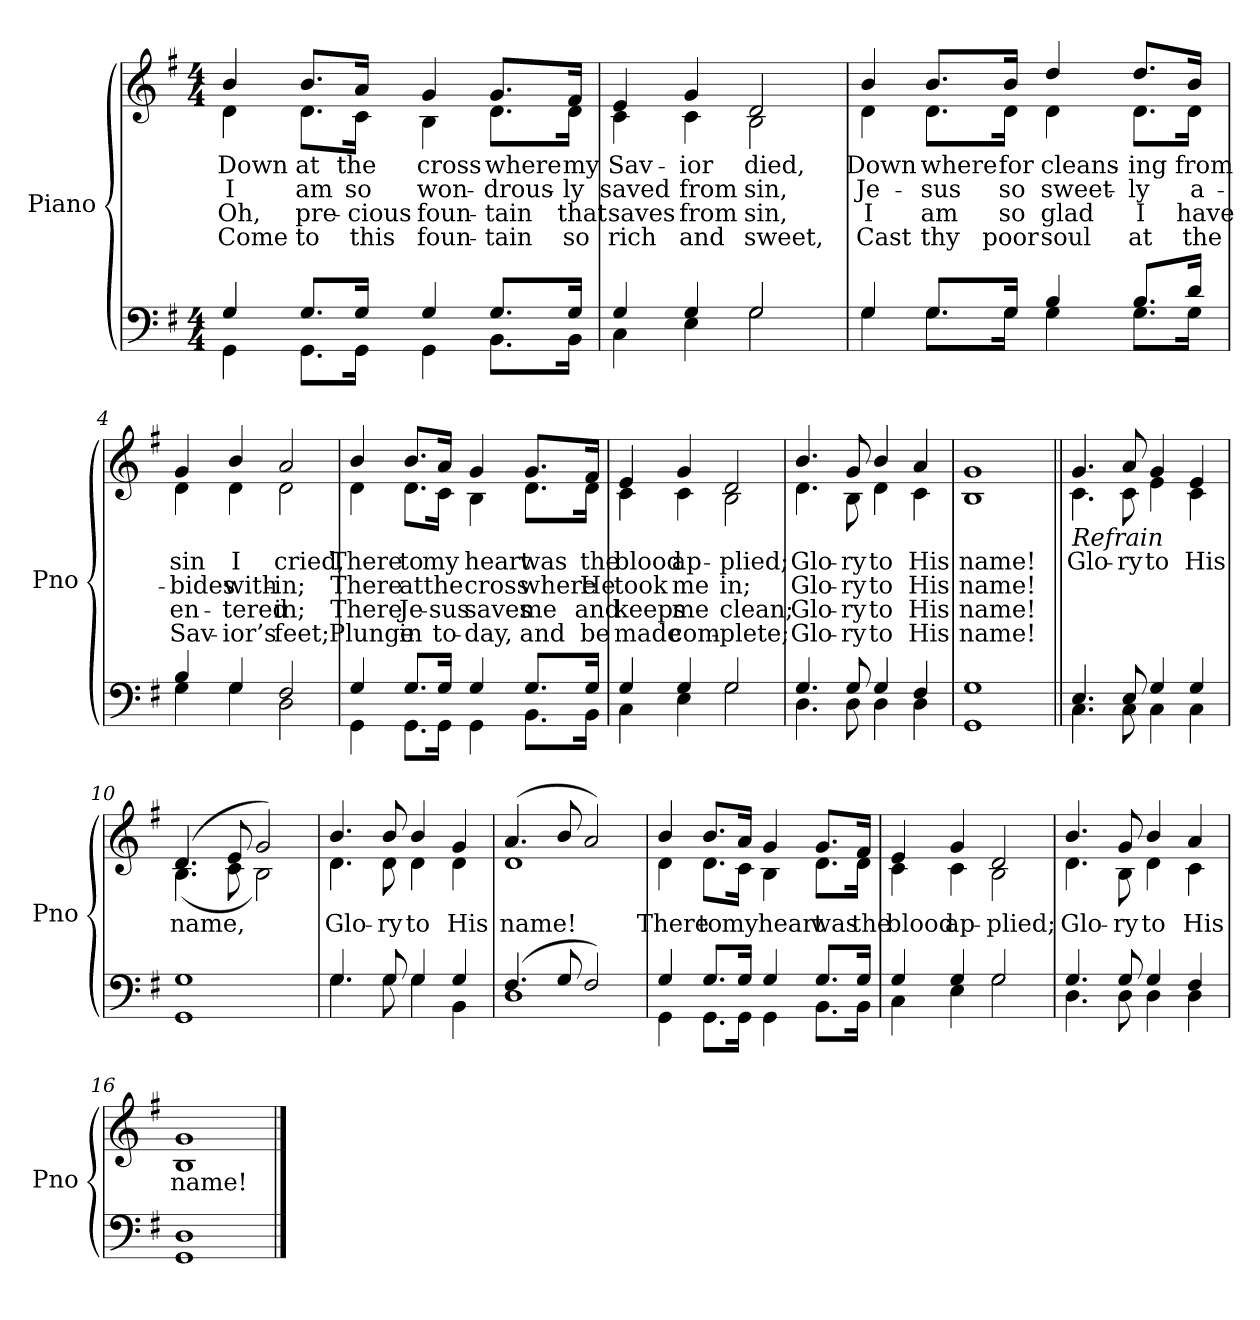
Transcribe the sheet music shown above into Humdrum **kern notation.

**kern	**kern	**text	**text	**text	**text
*part2	*part1	*part1	*part1	*part1	*part1
*staff2	*staff1	*staff1	*staff1	*staff1	*staff1
*I"Piano	*I"Piano	*	*	*	*
*I'Pno	*I'Pno	*	*	*	*
*clefF4	*clefG2	*	*	*	*
*k[f#]	*k[f#]	*	*	*	*
*M4/4	*M4/4	*	*	*	*
=1	=1	=1	=1	=1	=1
*^	*	*	*	*	*
!	!	!LO:TX:b:i:t=Verse	!	!	!	!
!	!	!	!LO:LY:b	!LO:LY:b	!LO:LY:b	!LO:LY:b
*	*	*^	*	*	*	*
4G/	4GG\	4b/	4d\	Down	I	Oh,	Come
!	!	!	!	!LO:LY:b	!LO:LY:b	!LO:LY:b	!LO:LY:b
8.G/L	8.GG\L	8.b/L	8.d\L	at	am	pre-	to
!	!	!	!	!LO:LY:b	!LO:LY:b	!LO:LY:b	!LO:LY:b
16G/Jk	16GG\Jk	16a/Jk	16c\Jk	the	so	-cious	this
!	!	!	!	!LO:LY:b	!LO:LY:b	!LO:LY:b	!LO:LY:b
4G/	4GG\	4g/	4B\	cross	won-	foun-	foun-
!	!	!	!	!LO:LY:b	!LO:LY:b	!LO:LY:b	!LO:LY:b
8.G/L	8.BB\L	8.g/L	8.d\L	where	-drous-	-tain	-tain
!	!	!	!	!LO:LY:b	!LO:LY:b	!LO:LY:b	!LO:LY:b
16G/Jk	16BB\Jk	16f#/Jk	16d\Jk	my	-ly	that	so
=2	=2	=2	=2	=2	=2	=2	=2
!	!	!	!	!LO:LY:b	!LO:LY:b	!LO:LY:b	!LO:LY:b
4G/	4C\	4e/	4c\	Sav-	saved	saves	rich
!	!	!	!	!LO:LY:b	!LO:LY:b	!LO:LY:b	!LO:LY:b
4G/	4E\	4g/	4c\	-ior	from	from	and
!	!	!	!	!LO:LY:b	!LO:LY:b	!LO:LY:b	!LO:LY:b
2G/	2G\	2d/	2B\	died,	sin,	sin,	sweet,
!!LO:LB:g=z	!!
=3	=3	=3	=3	=3	=3	=3	=3
!	!	!	!	!LO:LY:b	!LO:LY:b	!LO:LY:b	!LO:LY:b
4G/	4G\	4b/	4d\	Down	Je-	I	Cast
!	!	!	!	!LO:LY:b	!LO:LY:b	!LO:LY:b	!LO:LY:b
8.G/L	8.G\L	8.b/L	8.d\L	where	-sus	am	thy
!	!	!	!	!LO:LY:b	!LO:LY:b	!LO:LY:b	!LO:LY:b
16G/Jk	16G\Jk	16b/Jk	16d\Jk	for	so	so	poor
!	!	!	!	!LO:LY:b	!LO:LY:b	!LO:LY:b	!LO:LY:b
4B/	4G\	4dd/	4d\	cleans-	sweet-	glad	soul
!	!	!	!	!LO:LY:b	!LO:LY:b	!LO:LY:b	!LO:LY:b
8.B/L	8.G\L	8.dd/L	8.d\L	-ing	-ly	I	at
!	!	!	!	!LO:LY:b	!LO:LY:b	!LO:LY:b	!LO:LY:b
16d/Jk	16G\Jk	16b/Jk	16d\Jk	from	a-	have	the
=4	=4	=4	=4	=4	=4	=4	=4
!	!	!	!	!LO:LY:b	!LO:LY:b	!LO:LY:b	!LO:LY:b
4B/	4G\	4g/	4d\	sin	-bides	en-	Sav-
!	!	!	!	!LO:LY:b	!LO:LY:b	!LO:LY:b	!LO:LY:b
4G/	4G\	4b/	4d\	I	with-	-tered	-ior’s
!	!	!	!	!LO:LY:b	!LO:LY:b	!LO:LY:b	!LO:LY:b
2F#/	2D\	2a/	2d\	cried,	-in;	in;	feet;
!!LO:LB:g=z	!!
=5	=5	=5	=5	=5	=5	=5	=5
!	!	!	!	!LO:LY:b	!LO:LY:b	!LO:LY:b	!LO:LY:b
4G/	4GG\	4b/	4d\	There	There	There	Plunge
!	!	!	!	!LO:LY:b	!LO:LY:b	!LO:LY:b	!LO:LY:b
8.G/L	8.GG\L	8.b/L	8.d\L	to	at	Je-	in
!	!	!	!	!LO:LY:b	!LO:LY:b	!LO:LY:b	!LO:LY:b
16G/Jk	16GG\Jk	16a/Jk	16c\Jk	my	the	-sus	to-
!	!	!	!	!LO:LY:b	!LO:LY:b	!LO:LY:b	!LO:LY:b
4G/	4GG\	4g/	4B\	heart	cross	saves	-day,
!	!	!	!	!LO:LY:b	!LO:LY:b	!LO:LY:b	!LO:LY:b
8.G/L	8.BB\L	8.g/L	8.d\L	was	where	me	and
!	!	!	!	!LO:LY:b	!LO:LY:b	!LO:LY:b	!LO:LY:b
16G/Jk	16BB\Jk	16f#/Jk	16d\Jk	the	He	and	be
=6	=6	=6	=6	=6	=6	=6	=6
!	!	!	!	!LO:LY:b	!LO:LY:b	!LO:LY:b	!LO:LY:b
4G/	4C\	4e/	4c\	blood	took	keeps	made
!	!	!	!	!LO:LY:b	!LO:LY:b	!LO:LY:b	!LO:LY:b
4G/	4E\	4g/	4c\	ap-	me	me	com-
!	!	!	!	!LO:LY:b	!LO:LY:b	!LO:LY:b	!LO:LY:b
2G/	2G\	2d/	2B\	-plied;	in;	clean;	-plete;
!!LO:LB:g=z	!!
=7	=7	=7	=7	=7	=7	=7	=7
!	!	!	!	!LO:LY:b	!LO:LY:b	!LO:LY:b	!LO:LY:b
4.G/	4.D\	4.b/	4.d\	Glo-	Glo-	Glo-	Glo-
!	!	!	!	!LO:LY:b	!LO:LY:b	!LO:LY:b	!LO:LY:b
8G/	8D\	8g/	8B\	-ry	-ry	-ry	-ry
!	!	!	!	!LO:LY:b	!LO:LY:b	!LO:LY:b	!LO:LY:b
4G/	4D\	4b/	4d\	to	to	to	to
!	!	!	!	!LO:LY:b	!LO:LY:b	!LO:LY:b	!LO:LY:b
4F#/	4D\	4a/	4c\	His	His	His	His
=8	=8	=8	=8	=8	=8	=8	=8
!	!	!	!	!LO:LY:b	!LO:LY:b	!LO:LY:b	!LO:LY:b
1G	1GG	1g	1B	name!	name!	name!	name!
!!LO:LB:g=z	!!
=9||	=9||	=9||	=9||	=9||	=9||	=9||	=9||
!	!	!LO:TX:b:i:t=Refrain	!	!	!	!	!
!	!	!	!	!LO:LY:b	!	!	!
4.E/	4.C\	4.g/	4.c\	Glo-	.	.	.
!	!	!	!	!LO:LY:b	!	!	!
8E/	8C\	8a/	8c\	-ry	.	.	.
!	!	!	!	!LO:LY:b	!	!	!
4G/	4C\	4g/	4e\	to	.	.	.
!	!	!	!	!LO:LY:b	!	!	!
4G/	4C\	4e/	4c\	His	.	.	.
=10	=10	=10	=10	=10	=10	=10	=10
!	!	!	!	!LO:LY:b	!	!	!
1G	1GG	(>4.d/	(<4.B\	name,	.	.	.
.	.	8e/	8c\	.	.	.	.
.	.	2g/)	2B\)	.	.	.	.
!!LO:LB:g=z	!!
=11	=11	=11	=11	=11	=11	=11	=11
!	!	!	!	!LO:LY:b	!	!	!
4.G/	4.G\	4.b/	4.d\	Glo-	.	.	.
!	!	!	!	!LO:LY:b	!	!	!
8G/	8G\	8b/	8d\	-ry	.	.	.
!	!	!	!	!LO:LY:b	!	!	!
4G/	4G\	4b/	4d\	to	.	.	.
!	!	!	!	!LO:LY:b	!	!	!
4G/	4BB\	4g/	4d\	His	.	.	.
=12	=12	=12	=12	=12	=12	=12	=12
!	!	!	!	!LO:LY:b	!	!	!
(>4.F#/	1D	(>4.a/	1d	name!	.	.	.
8G/	.	8b/	.	.	.	.	.
2F#/)	.	2a/)	.	.	.	.	.
!!LO:LB:g=z	!!
=13	=13	=13	=13	=13	=13	=13	=13
!	!	!	!	!LO:LY:b	!	!	!
4G/	4GG\	4b/	4d\	There	.	.	.
!	!	!	!	!LO:LY:b	!	!	!
8.G/L	8.GG\L	8.b/L	8.d\L	to	.	.	.
!	!	!	!	!LO:LY:b	!	!	!
16G/Jk	16GG\Jk	16a/Jk	16c\Jk	my	.	.	.
!	!	!	!	!LO:LY:b	!	!	!
4G/	4GG\	4g/	4B\	heart	.	.	.
!	!	!	!	!LO:LY:b	!	!	!
8.G/L	8.BB\L	8.g/L	8.d\L	was	.	.	.
!	!	!	!	!LO:LY:b	!	!	!
16G/Jk	16BB\Jk	16f#/Jk	16d\Jk	the	.	.	.
=14	=14	=14	=14	=14	=14	=14	=14
!	!	!	!	!LO:LY:b	!	!	!
4G/	4C\	4e/	4c\	blood	.	.	.
!	!	!	!	!LO:LY:b	!	!	!
4G/	4E\	4g/	4c\	ap-	.	.	.
!	!	!	!	!LO:LY:b	!	!	!
2G/	2G\	2d/	2B\	-plied;	.	.	.
!!LO:LB:g=z	!!
=15	=15	=15	=15	=15	=15	=15	=15
!	!	!	!	!LO:LY:b	!	!	!
4.G/	4.D\	4.b/	4.d\	Glo-	.	.	.
!	!	!	!	!LO:LY:b	!	!	!
8G/	8D\	8g/	8B\	-ry	.	.	.
!	!	!	!	!LO:LY:b	!	!	!
4G/	4D\	4b/	4d\	to	.	.	.
!	!	!	!	!LO:LY:b	!	!	!
4F#/	4D\	4a/	4c\	His	.	.	.
=16	=16	=16	=16	=16	=16	=16	=16
!	!	!	!	!LO:LY:b	!	!	!
1D	1GG	1g	1B	name!	.	.	.
*v	*v	*	*	*	*	*	*
*	*v	*v	*	*	*	*
==	==	==	==	==	==
*-	*-	*-	*-	*-	*-
